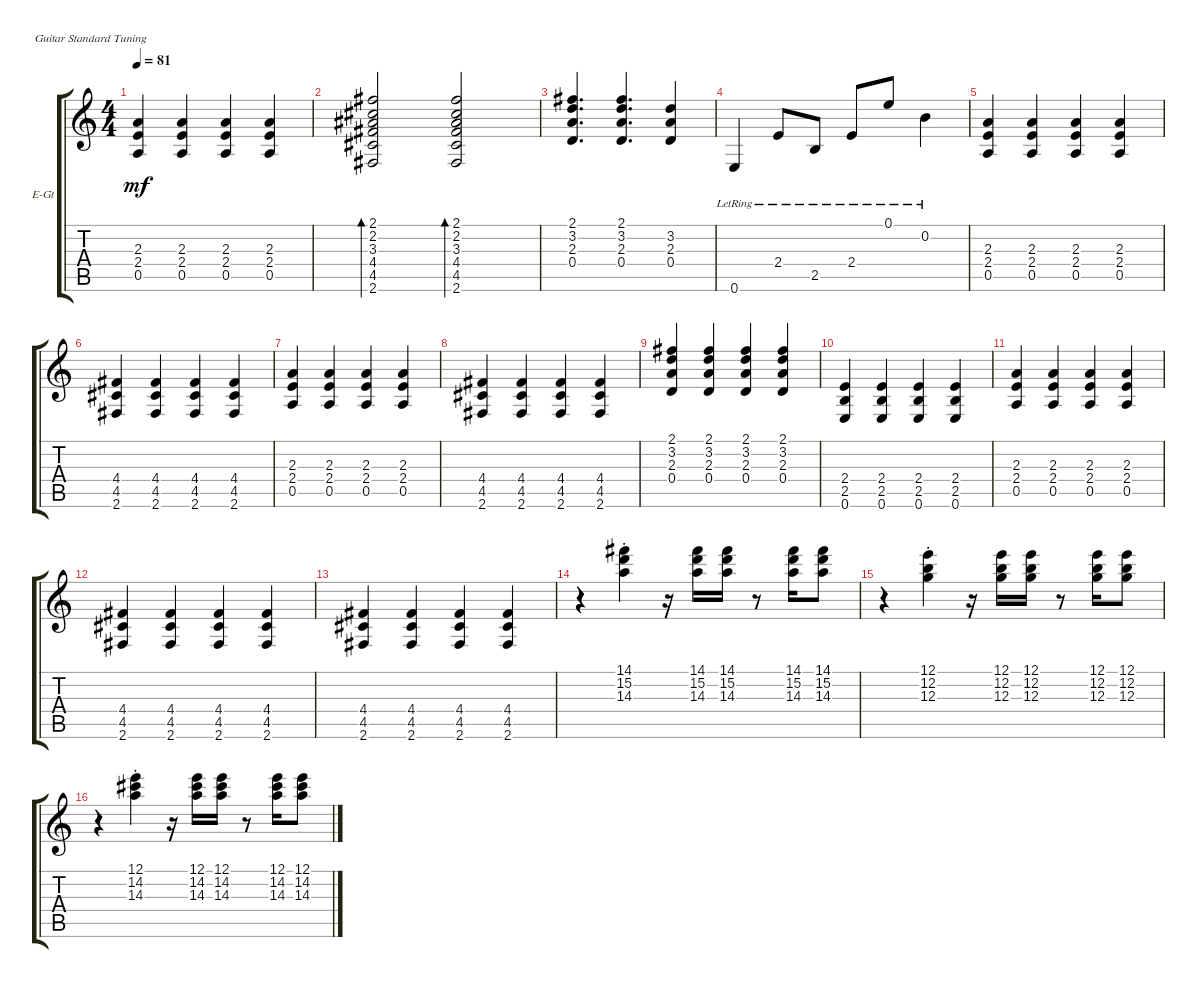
\defaultSystemsLayout 4
\bracketExtendMode groupsimilarinstruments
\firstSystemTrackNameOrientation horizontal
\otherSystemsTrackNameOrientation horizontal
\track ("Guitar 2" "E-Gt") {instrument electricguitarclean}
\staff {score tabs}
\tuning (E4 B3 G3 D3 A2 E2)
\ts (4 4)
\tempo 81
\clef g2
\ks c
(0.5 2.4 2.3).4{dy mf} (0.5 2.4 2.3).4 (0.5 2.4 2.3).4 (0.5 2.4 2.3).4 |
(3.3 4.4 2.2 2.6 4.5 2.1).2{bd 231} (3.3 4.4 2.2 2.6 4.5 2.1).2{bd 231} |
(0.4 2.3 3.2 2.1).4{d} (0.4 2.3 3.2 2.1).4{d} (2.3 0.4 3.2).4 |
0.6{lr}.4 2.4{lr}.8 2.5{lr}.8 2.4{lr}.8 0.1{lr}.8 0.2{lr}.4 |
(0.5 2.4 2.3).4 (0.5 2.4 2.3).4 (0.5 2.4 2.3).4 (0.5 2.4 2.3).4 |
(2.6 4.5 4.4).4 (2.6 4.5 4.4).4 (2.6 4.5 4.4).4 (2.6 4.5 4.4).4 |
(0.5 2.4 2.3).4 (0.5 2.4 2.3).4 (0.5 2.4 2.3).4 (0.5 2.4 2.3).4 |
(2.6 4.5 4.4).4 (2.6 4.5 4.4).4 (2.6 4.5 4.4).4 (2.6 4.5 4.4).4 |
(0.4 2.3 3.2 2.1).4 (0.4 2.3 3.2 2.1).4 (0.4 2.3 3.2 2.1).4 (0.4 2.3 3.2 2.1).4 |
(0.6 2.5 2.4).4 (0.6 2.5 2.4).4 (0.6 2.5 2.4).4 (0.6 2.5 2.4).4 |
(0.5 2.4 2.3).4 (0.5 2.4 2.3).4 (0.5 2.4 2.3).4 (0.5 2.4 2.3).4 |
(2.6 4.5 4.4).4 (2.6 4.5 4.4).4 (2.6 4.5 4.4).4 (2.6 4.5 4.4).4 |
(2.6 4.5 4.4).4 (2.6 4.5 4.4).4 (2.6 4.5 4.4).4 (2.6 4.5 4.4).4 |
r.4 (14.3{st} 15.2{st} 14.1{st}).4 r.16 (14.3 15.2 14.1).16 (14.3 15.2 14.1).16 r.8 (14.3 15.2 14.1).16 (14.3 15.2 14.1).8 |
r.4 (12.3{st} 12.2{st} 12.1{st}).4 r.16 (12.3 12.2 12.1).16 (12.3 12.2 12.1).16 r.8 (12.3 12.2 12.1).16 (12.3 12.2 12.1).8 |
r.4 (14.3{st} 14.2{st} 12.1{st}).4 r.16 (14.3 14.2 12.1).16 (14.3 14.2 12.1).16 r.8 (14.3 14.2 12.1).16 (14.3 14.2 12.1).8
